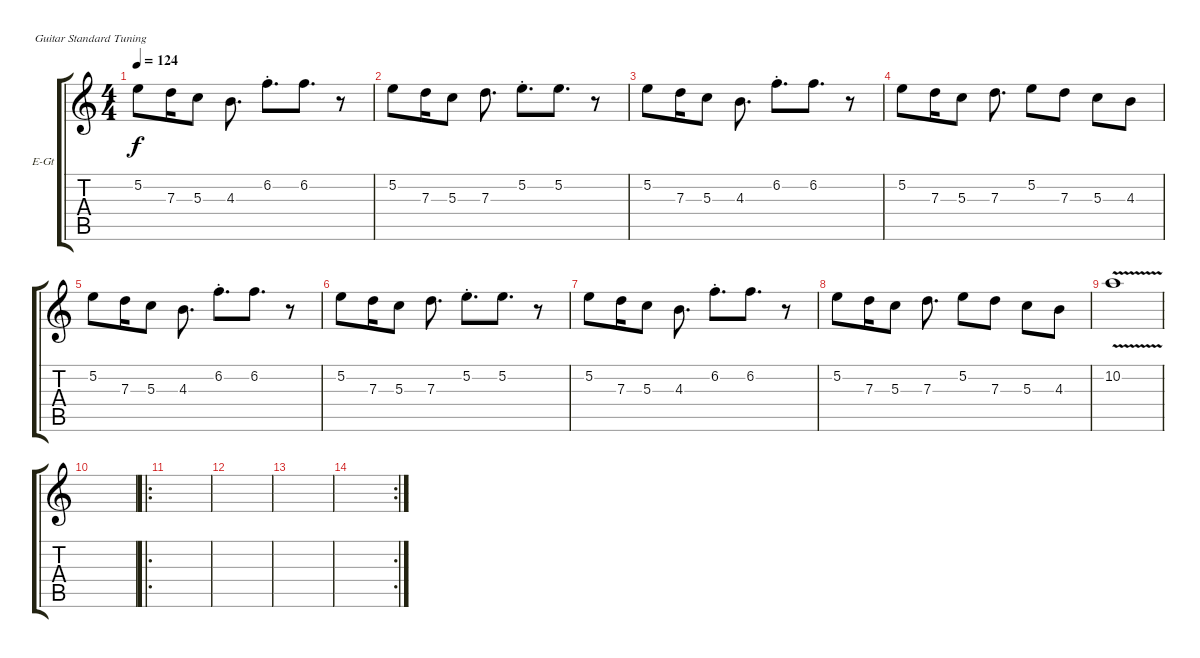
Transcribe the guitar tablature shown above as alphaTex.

\defaultSystemsLayout 4
\bracketExtendMode groupsimilarinstruments
\firstSystemTrackNameOrientation horizontal
\otherSystemsTrackNameOrientation horizontal
\track ("Electric Guitar (соло)" "E-Gt") {instrument overdrivenguitar}
\staff {score tabs}
\tuning (E4 B3 G3 D3 A2 E2)
\ts (4 4)
\tempo 124
\clef g2
\ks c
5.2.8{dy f instrument overdrivenguitar} 7.3.16 5.3.8 4.3.8{d} 6.2{st}.8{d} 6.2.8{d} r.8 |
5.2.8 7.3.16 5.3.8 7.3.8{d} 5.2{st}.8{d} 5.2.8{d} r.8 |
5.2.8 7.3.16 5.3.8 4.3.8{d} 6.2{st}.8{d} 6.2.8{d} r.8 |
5.2.8 7.3.16 5.3.8 7.3.8{d} 5.2.8 7.3.8 5.3.8 4.3.8 |
5.2.8 7.3.16 5.3.8 4.3.8{d} 6.2{st}.8{d} 6.2.8{d} r.8 |
5.2.8 7.3.16 5.3.8 7.3.8{d} 5.2{st}.8{d} 5.2.8{d} r.8 |
5.2.8 7.3.16 5.3.8 4.3.8{d} 6.2{st}.8{d} 6.2.8{d} r.8 |
5.2.8 7.3.16 5.3.8 7.3.8{d} 5.2.8 7.3.8 5.3.8 4.3.8 |
10.2{v}.1 |
|
\ro
|
|
|
\rc 2
